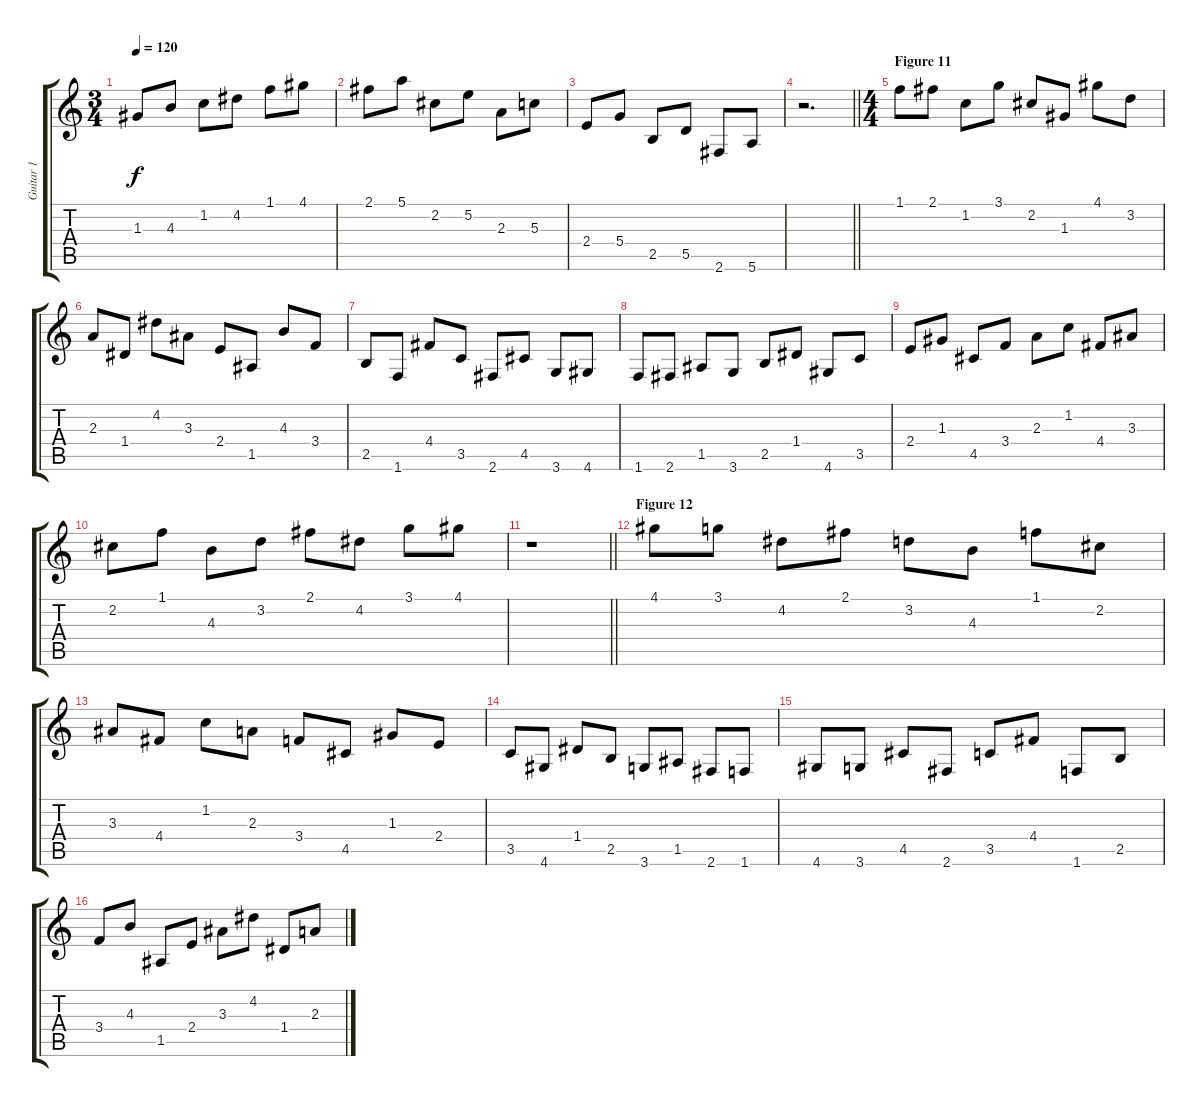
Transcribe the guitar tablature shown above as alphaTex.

\track ("Guitar 1" "Guitar 1") {instrument overdrivenguitar}
\staff {score tabs}
\tuning (E4 B3 G3 D3 A2 E2) {hide}
\ts (3 4)
\tempo 120
\clef g2
\ks c
1.3.8{dy f} 4.3.8 1.2.8 4.2.8 1.1.8 4.1.8 |
2.1.8 5.1.8 2.2.8 5.2.8 2.3.8 5.3.8 |
2.4.8 5.4.8 2.5.8 5.5.8 2.6.8 5.6.8 |
\barLineRight lightlight
r.2{d} |
\ts (4 4)
\section ("" "Figure 11")
1.1.8 2.1.8 1.2.8 3.1.8 2.2.8 1.3.8 4.1.8 3.2.8 |
2.3.8 1.4.8 4.2.8 3.3.8 2.4.8 1.5.8 4.3.8 3.4.8 |
2.5.8 1.6.8 4.4.8 3.5.8 2.6.8 4.5.8 3.6.8 4.6.8 |
1.6.8 2.6.8 1.5.8 3.6.8 2.5.8 1.4.8 4.6.8 3.5.8 |
2.4.8 1.3.8 4.5.8 3.4.8 2.3.8 1.2.8 4.4.8 3.3.8 |
2.2.8 1.1.8 4.3.8 3.2.8 2.1.8 4.2.8 3.1.8 4.1.8 |
\barLineRight lightlight
r.1 |
\section ("" "Figure 12")
4.1.8 3.1.8 4.2.8 2.1.8 3.2.8 4.3.8 1.1.8 2.2.8 |
3.3.8 4.4.8 1.2.8 2.3.8 3.4.8 4.5.8 1.3.8 2.4.8 |
3.5.8 4.6.8 1.4.8 2.5.8 3.6.8 1.5.8 2.6.8 1.6.8 |
4.6.8 3.6.8 4.5.8 2.6.8 3.5.8 4.4.8 1.6.8 2.5.8 |
3.4.8 4.3.8 1.5.8 2.4.8 3.3.8 4.2.8 1.4.8 2.3.8
